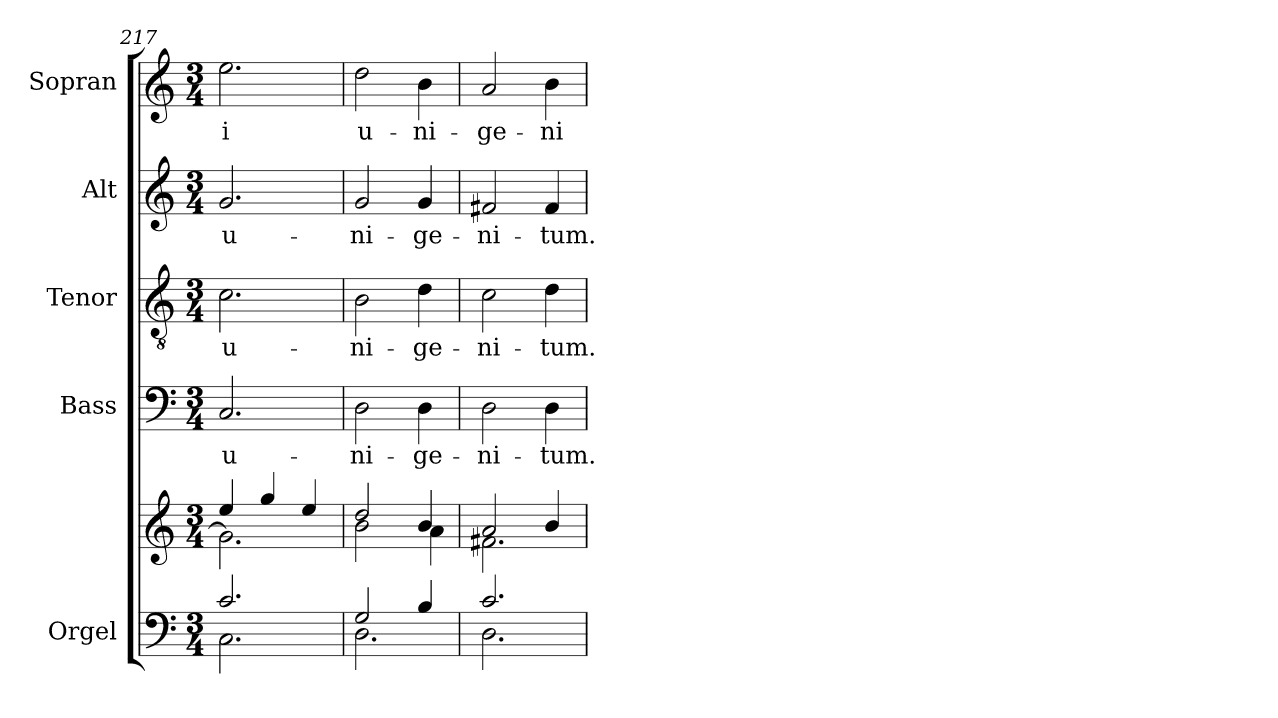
**kern	**kern	**kern	**text	**kern	**text	**kern	**text	**kern	**text
*part5	*part5	*part4	*part4	*part3	*part3	*part2	*part2	*part1	*part1
*staff6	*staff5	*staff4	*staff4	*staff3	*staff3	*staff2	*staff2	*staff1	*staff1
*I"Orgel	*	*I"Bass	*	*I"Tenor	*	*I"Alt	*	*I"Sopran	*
*I'Org.	*	*I'B.	*	*I'T.	*	*I'A.	*	*I'S.	*
*clefF4	*clefG2	*clefF4	*	*clefGv2	*	*clefG2	*	*clefG2	*
*k[]	*k[]	*k[]	*	*k[]	*	*k[]	*	*k[]	*
*C:	*C:	*C:	*	*C:	*	*C:	*	*C:	*
*M3/4	*M3/4	*M3/4	*	*M3/4	*	*M3/4	*	*M3/4	*
=217	=217	=217	=217	=217	=217	=217	=217	=217	=217
*^	*^	*	*	*	*	*	*	*	*
!	!	!	!	!	!LO:LY:b	!	!LO:LY:b	!	!LO:LY:b	!	!LO:LY:b
2.c/	2.C\	4ee/	2.g\]	2.C/	u-	2.c\	u-	2.g/	u-	2.ee\	-i
.	.	4gg/	.	.	.	.	.	.	.	.	.
.	.	4ee/	.	.	.	.	.	.	.	.	.
=218	=218	=218	=218	=218	=218	=218	=218	=218	=218	=218	=218
!	!	!	!	!	!LO:LY:b	!	!LO:LY:b	!	!LO:LY:b	!	!LO:LY:b
2G/	2.D\	2dd/	2b\	2D\	-ni-	2B\	-ni-	2g/	-ni-	2dd\	u-
!	!	!	!	!	!LO:LY:b	!	!LO:LY:b	!	!LO:LY:b	!	!LO:LY:b
4B/	.	4b/	4a\	4D\	-ge-	4d\	-ge-	4g/	-ge-	4b\	-ni-
=219	=219	=219	=219	=219	=219	=219	=219	=219	=219	=219	=219
!	!	!	!	!	!LO:LY:b	!	!LO:LY:b	!	!LO:LY:b	!	!LO:LY:b
2.c/	2.D\	2a/	2.f#X\	2D\	-ni-	2c\	-ni-	2f#X/	-ni-	2a/	-ge-
!	!	!	!	!	!LO:LY:b	!	!LO:LY:b	!	!LO:LY:b	!	!LO:LY:b
.	.	4b/	.	4D\	-tum.	4d\	-tum.	4f#/	-tum.	4b\	-ni-
*v	*v	*	*	*	*	*	*	*	*	*	*
*	*v	*v	*	*	*	*	*	*	*	*
=	=	=	=	=	=	=	=	=	=
*-	*-	*-	*-	*-	*-	*-	*-	*-	*-
